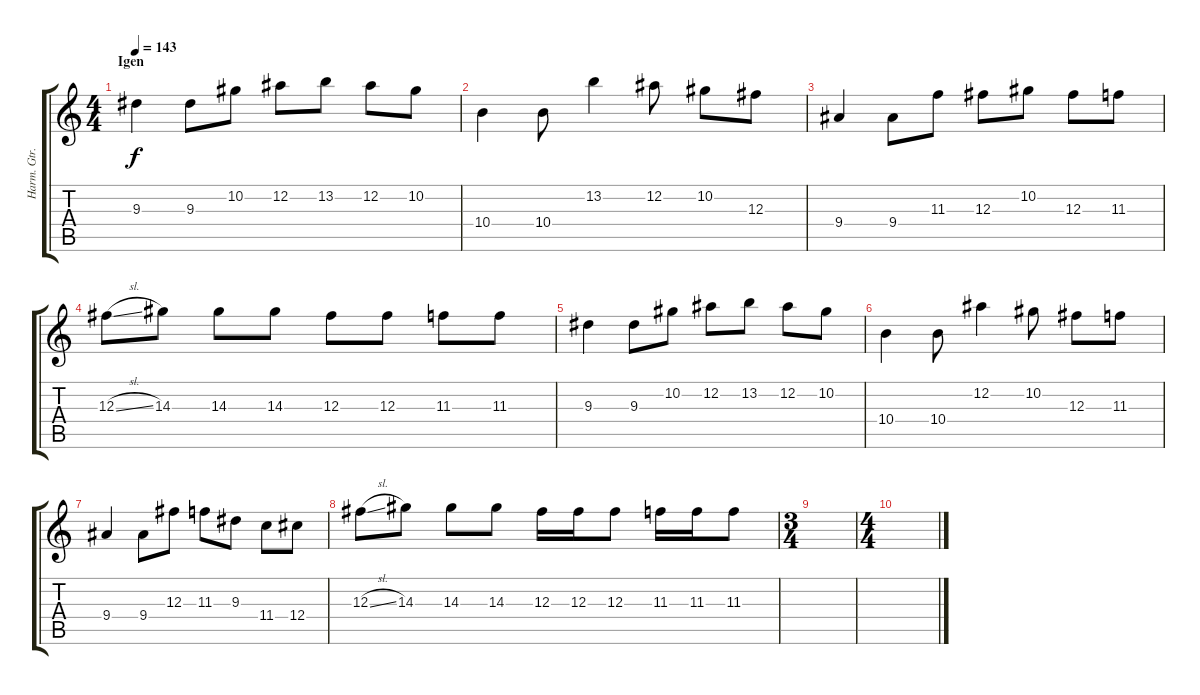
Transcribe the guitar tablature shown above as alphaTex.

\track ("Harm. Gtr." "Harm. Gtr.") {instrument distortionguitar}
\staff {score tabs}
\tuning (Eb4 Bb3 Gb3 Db3 Ab2 Eb2) {hide}
\ts (4 4)
\section ("" "Igen")
\tempo 143
\clef g2
\ks c
9.3.4{dy f} 9.3.8 10.2.8 12.2.8 13.2.8 12.2.8 10.2.8 |
10.4.4 10.4.8 13.2.4 12.2.8 10.2.8 12.3.8 |
9.4.4 9.4.8 11.3.8 12.3.8 10.2.8 12.3.8 11.3.8 |
12.3{sl}.8 14.3.8 14.3.8 14.3.8 12.3.8 12.3.8 11.3.8 11.3.8 |
9.3.4 9.3.8 10.2.8 12.2.8 13.2.8 12.2.8 10.2.8 |
10.4.4 10.4.8 12.2.4 10.2.8 12.3.8 11.3.8 |
9.4.4 9.4.8 12.3.8 11.3.8 9.3.8 11.4.8 12.4.8 |
12.3{sl}.8 14.3.8 14.3.8 14.3.8 12.3.16 12.3.16 12.3.8 11.3.16 11.3.16 11.3.8 |
\ts (3 4)
|
\ts (4 4)
